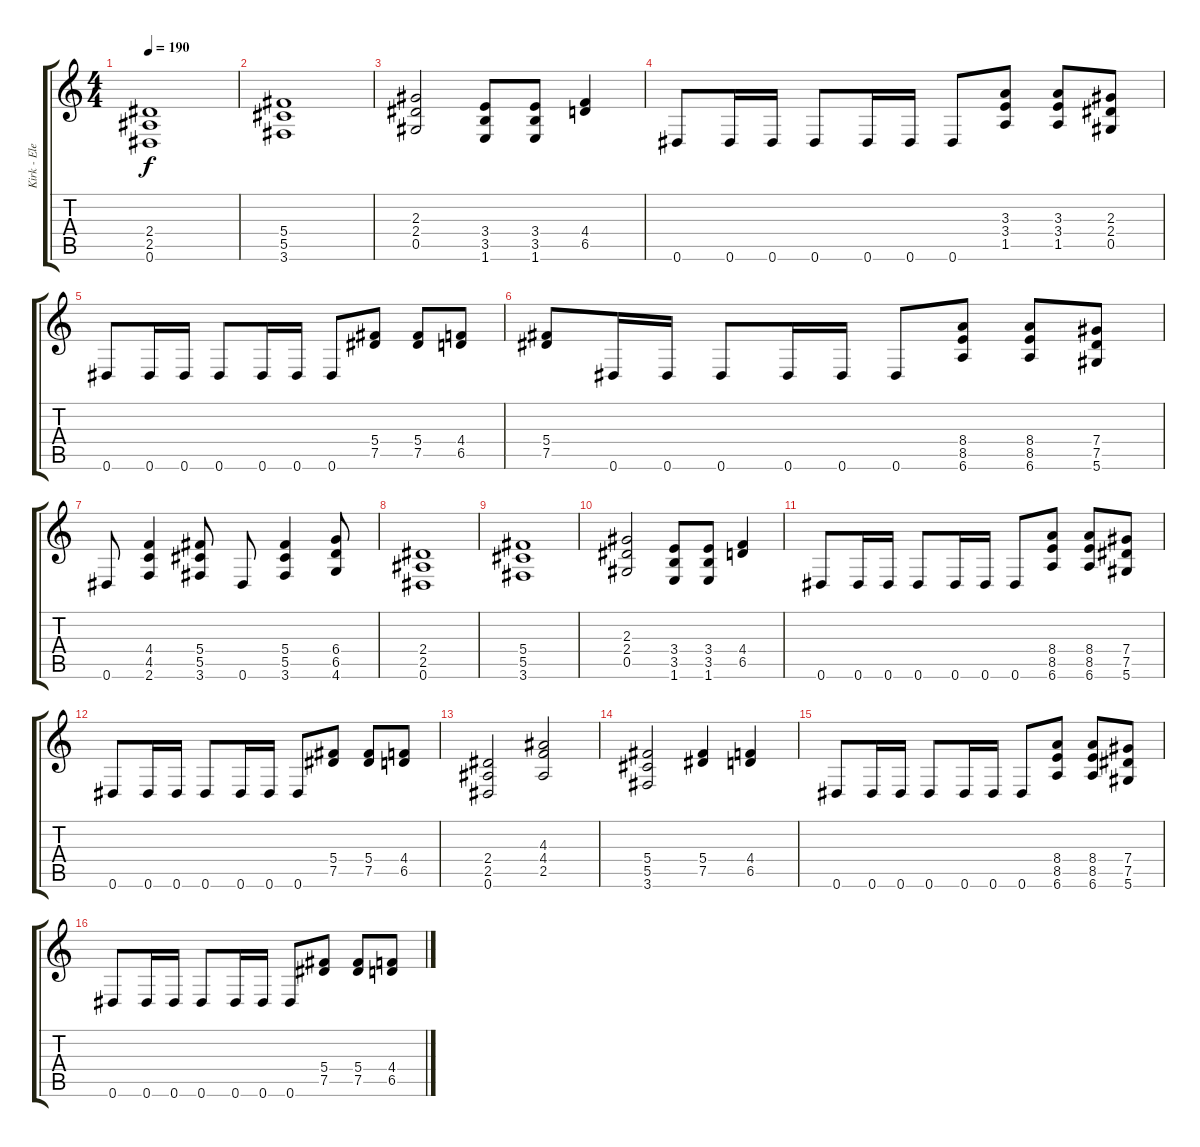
\track ("Kirk - Electric" "Kirk - Ele") {instrument overdrivenguitar}
\staff {score tabs}
\tuning (Eb4 Bb3 Gb3 Db3 Ab2 Eb2) {hide}
\ts (4 4)
\tempo 190
\clef g2
\ks c
(2.4 2.5 0.6).1{dy f} |
(5.4 5.5 3.6).1 |
(2.3 2.4 0.5).2 (3.4 3.5 1.6).8 (3.4 3.5 1.6).8 (4.4 6.5).4 |
0.6.8 0.6.16 0.6.16 0.6.8 0.6.16 0.6.16 0.6.8 (3.3 3.4 1.5).8 (3.3 3.4 1.5).8 (2.3 2.4 0.5).8 |
0.6.8 0.6.16 0.6.16 0.6.8 0.6.16 0.6.16 0.6.8 (5.4 7.5).8 (5.4 7.5).8 (4.4 6.5).8 |
(5.4 7.5).8 0.6.16 0.6.16 0.6.8 0.6.16 0.6.16 0.6.8 (8.4 8.5 6.6).8 (8.4 8.5 6.6).8 (7.4 7.5 5.6).8 |
0.6.8 (4.4 4.5 2.6).4 (5.4 5.5 3.6).8 0.6.8 (5.4 5.5 3.6).4 (6.4 6.5 4.6).8 |
(2.4 2.5 0.6).1 |
(5.4 5.5 3.6).1 |
(2.3 2.4 0.5).2 (3.4 3.5 1.6).8 (3.4 3.5 1.6).8 (4.4 6.5).4 |
0.6.8 0.6.16 0.6.16 0.6.8 0.6.16 0.6.16 0.6.8 (8.4 8.5 6.6).8 (8.4 8.5 6.6).8 (7.4 7.5 5.6).8 |
0.6.8 0.6.16 0.6.16 0.6.8 0.6.16 0.6.16 0.6.8 (5.4 7.5).8 (5.4 7.5).8 (4.4 6.5).8 |
(2.4 2.5 0.6).2 (4.3 4.4 2.5).2 |
(5.4 5.5 3.6).2 (5.4 7.5).4 (4.4 6.5).4 |
0.6.8 0.6.16 0.6.16 0.6.8 0.6.16 0.6.16 0.6.8 (8.4 8.5 6.6).8 (8.4 8.5 6.6).8 (7.4 7.5 5.6).8 |
0.6.8 0.6.16 0.6.16 0.6.8 0.6.16 0.6.16 0.6.8 (5.4 7.5).8 (5.4 7.5).8 (4.4 6.5).8
